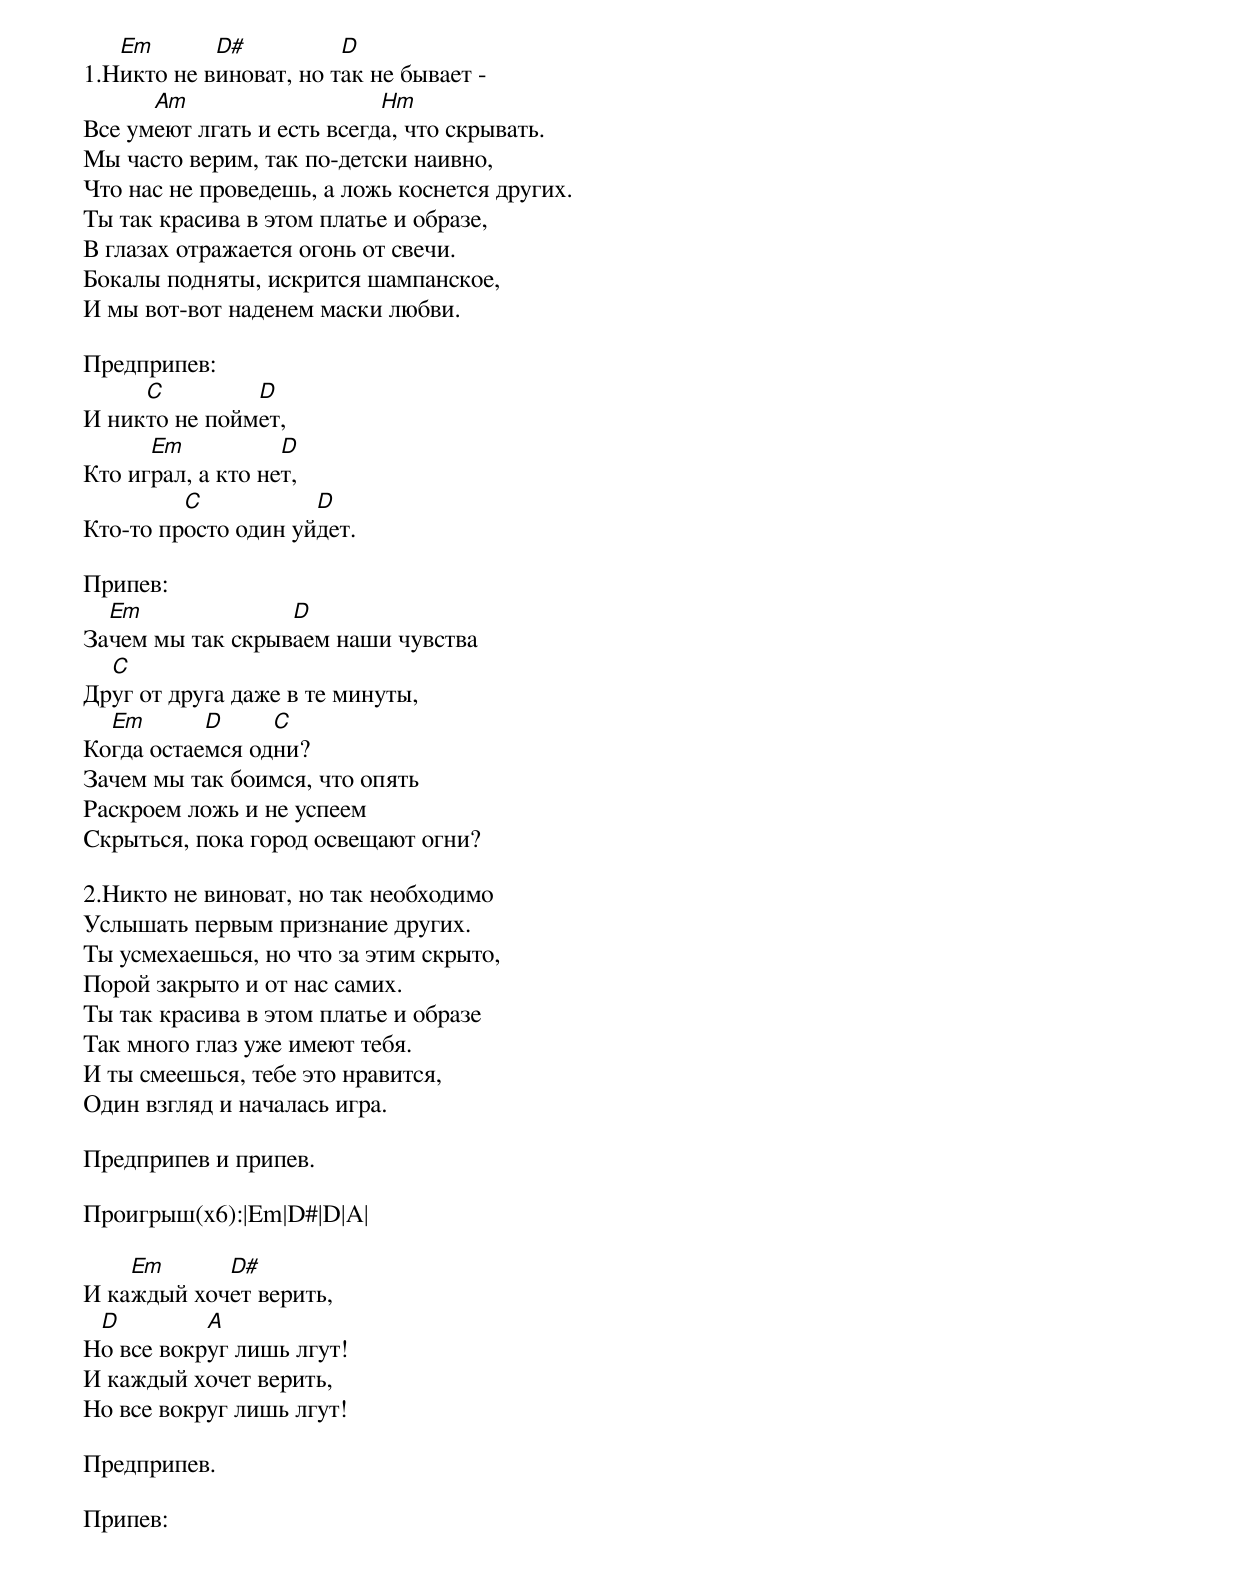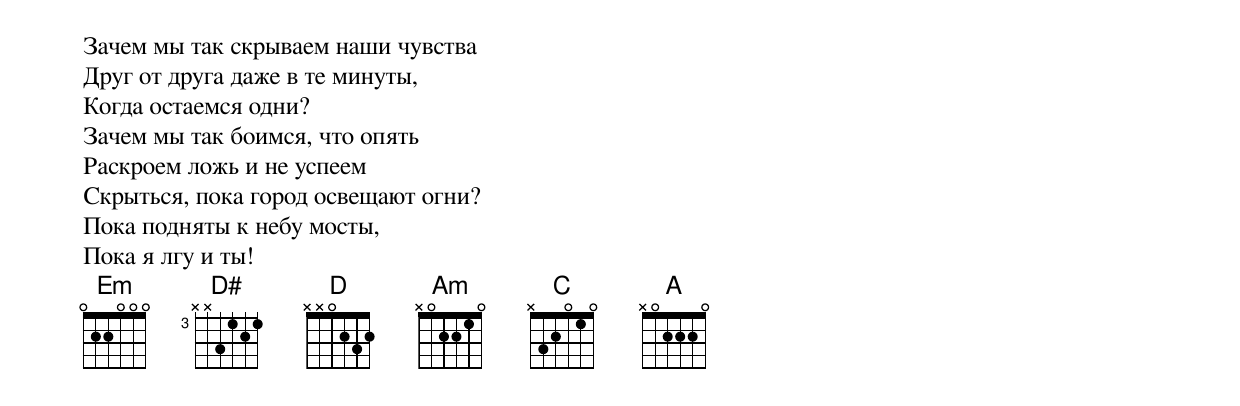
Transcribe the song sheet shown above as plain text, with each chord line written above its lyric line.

   Em       D#          D
1.Никто не виноват, но так не бывает -
      Am                    Hm
Все умеют лгать и есть всегда, что скрывать.
Мы часто верим, так по-детски наивно,
Что нас не проведешь, а ложь коснется других.
Ты так красива в этом платье и образе,
В глазах отражается огонь от свечи.
Бокалы подняты, искрится шампанское,
И мы вот-вот наденем маски любви.

Предприпев:
     C         D
И никто не поймет,
      Em           D
Кто играл, а кто нет,
         C           D
Кто-то просто один уйдет.

Припев:
  Em              D
Зачем мы так скрываем наши чувства
  C
Друг от друга даже в те минуты,
  Em       D     C
Когда остаемся одни?
Зачем мы так боимся, что опять
Раскроем ложь и не успеем
Скрыться, пока город освещают огни?

2.Никто не виноват, но так необходимо
Услышать первым признание других.
Ты усмехаешься, но что за этим скрыто,
Порой закрыто и от нас самих.
Ты так красива в этом платье и образе
Так много глаз уже имеют тебя.
И ты смеешься, тебе это нравится,
Один взгляд и началась игра.

Предприпев и припев.

Проигрыш(x6):|Em|D#|D|A|

    Em      D#
И каждый хочет верить,
 D         A
Но все вокруг лишь лгут!
И каждый хочет верить,
Но все вокруг лишь лгут!

Предприпев.

Припев:
Зачем мы так скрываем наши чувства
Друг от друга даже в те минуты,
Когда остаемся одни?
Зачем мы так боимся, что опять
Раскроем ложь и не успеем
Скрыться, пока город освещают огни?
Пока подняты к небу мосты,
Пока я лгу и ты!
